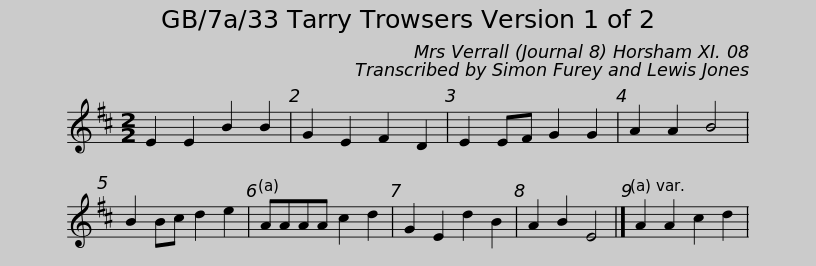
X:1
L:1/8
M:2/2
I:linebreak $
K:D
V:1 treble
V:1
 E2 E2 B2 B2 | G2 E2 F2 D2 | E2 EF G2 G2 | A2 A2 B4 | B2 Bc d2 e2 | %5
 AAAA c2 d2 | G2 E2 d2 B2 | A2 B2 E4 |]$ A2 A2 c2 d2 | %9
